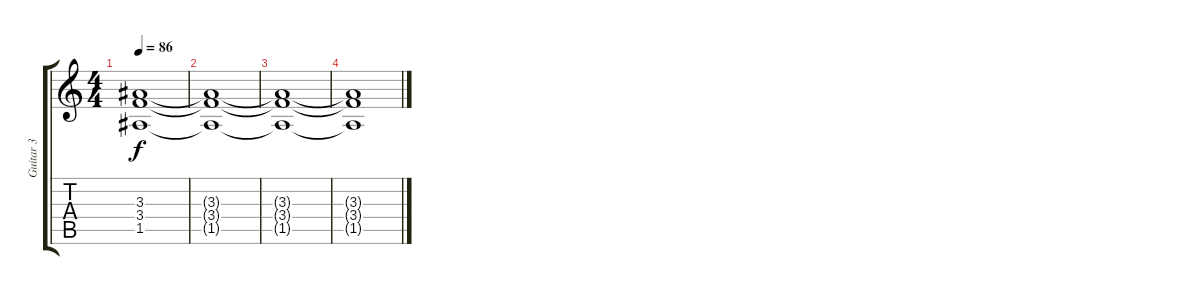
\track ("Guitar 3" "Guitar 3") {instrument distortionguitar}
\staff {score tabs}
\tuning (E4 B3 G3 D3 A2 D2) {hide}
\ts (4 4)
\tempo 86
\clef g2
\ks c
(3.3{t} 3.4{t} 1.5{t}).1{dy f} |
(3.3{t} 3.4{t} 1.5{t}).1 |
(3.3{t} 3.4{t} 1.5{t}).1{volume 0} |
(3.3{t} 3.4{t} 1.5{t}).1
